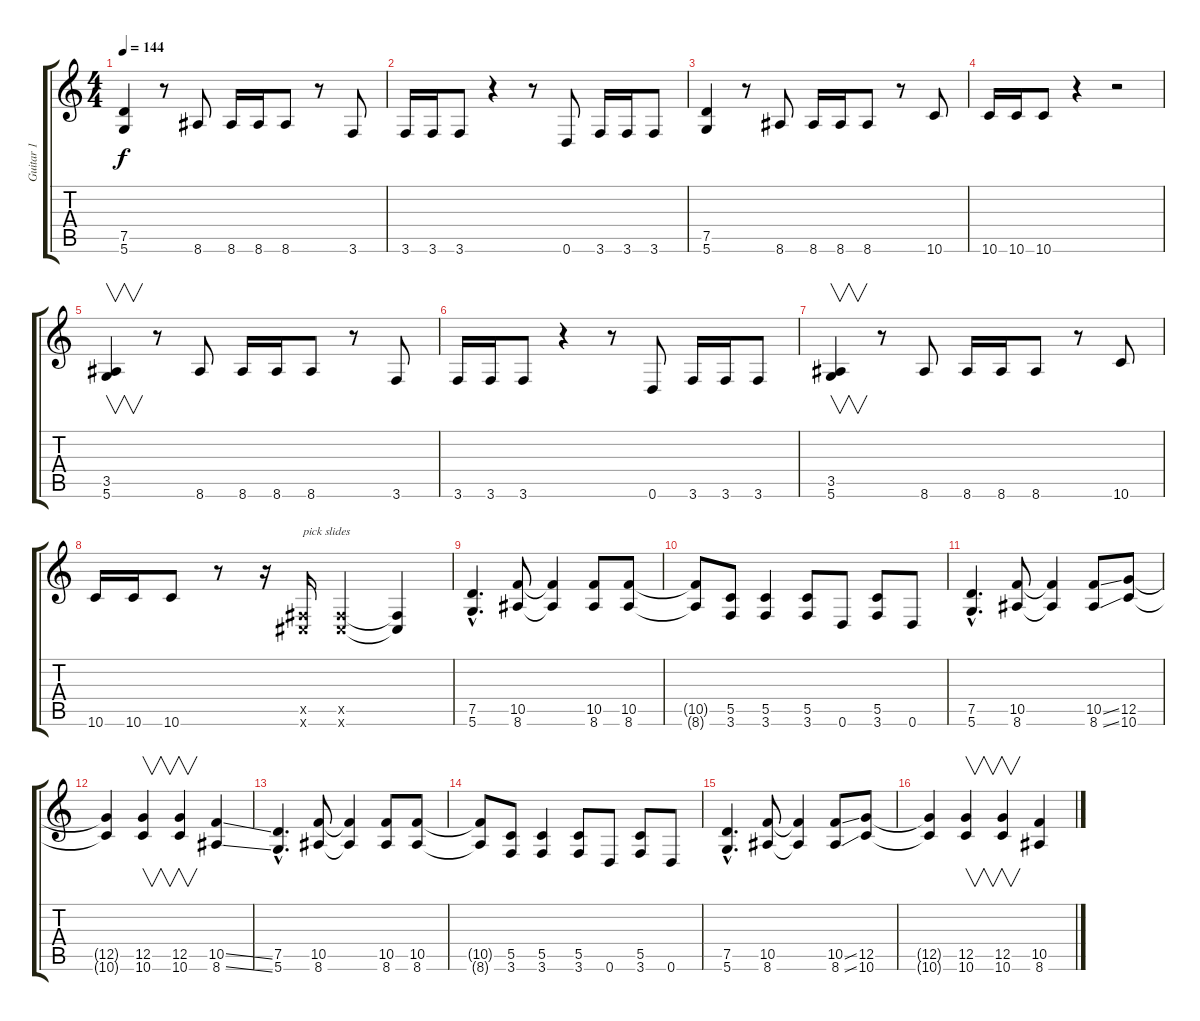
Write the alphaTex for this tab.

\track ("Guitar 1" "Guitar 1") {instrument distortionguitar}
\staff {score tabs}
\tuning (D4 A3 F3 C3 G2 D2) {hide}
\ts (4 4)
\tempo 144
\clef g2
\ks c
(7.5 5.6).4{dy f} r.8 8.6.8 8.6.16 8.6.16 8.6.8 r.8 3.6.8 |
3.6.16 3.6.16 3.6.8 r.4 r.8 0.6.8 3.6.16 3.6.16 3.6.8 |
(7.5 5.6).4 r.8 8.6.8 8.6.16 8.6.16 8.6.8 r.8 10.6.8 |
10.6.16 10.6.16 10.6.8 r.4 r.2 |
(3.5 5.6).4{v} r.8 8.6.8 8.6.16 8.6.16 8.6.8 r.8 3.6.8 |
3.6.16 3.6.16 3.6.8 r.4 r.8 0.6.8 3.6.16 3.6.16 3.6.8 |
(3.5 5.6).4{v} r.8 8.6.8 8.6.16 8.6.16 8.6.8 r.8 10.6.8 |
10.6.16 10.6.16 10.6.8 r.8 r.16 (-1.5{x} -1.6{x}).16{txt "pick slides"} (-1.5{x} -1.6{x}).4 (-1.5{t} -1.6{t}).4 |
(7.5{hac} 5.6{hac}).4{d} (10.5 8.6).8 (10.5{t} 8.6{t}).4 (10.5 8.6).8 (10.5 8.6).8 |
(10.5{t} 8.6{t}).8 (5.5 3.6).8 (5.5 3.6).4 (5.5 3.6).8 0.6.8 (5.5 3.6).8 0.6.8 |
(7.5{hac} 5.6{hac}).4{d} (10.5 8.6).8 (10.5{t} 8.6{t}).4 (10.5{ss} 8.6{ss}).8 (12.5 10.6).8 |
(12.5{t} 10.6{t}).4 (12.5 10.6).4{v} (12.5 10.6).4{v} (10.5{ss} 8.6{ss}).4 |
(7.5{hac} 5.6{hac}).4{d} (10.5 8.6).8 (10.5{t} 8.6{t}).4 (10.5 8.6).8 (10.5 8.6).8 |
(10.5{t} 8.6{t}).8 (5.5 3.6).8 (5.5 3.6).4 (5.5 3.6).8 0.6.8 (5.5 3.6).8 0.6.8 |
(7.5{hac} 5.6{hac}).4{d} (10.5 8.6).8 (10.5{t} 8.6{t}).4 (10.5{ss} 8.6{ss}).8 (12.5 10.6).8 |
(12.5{t} 10.6{t}).4 (12.5 10.6).4{v} (12.5 10.6).4{v} (10.5 8.6{ss}).4
